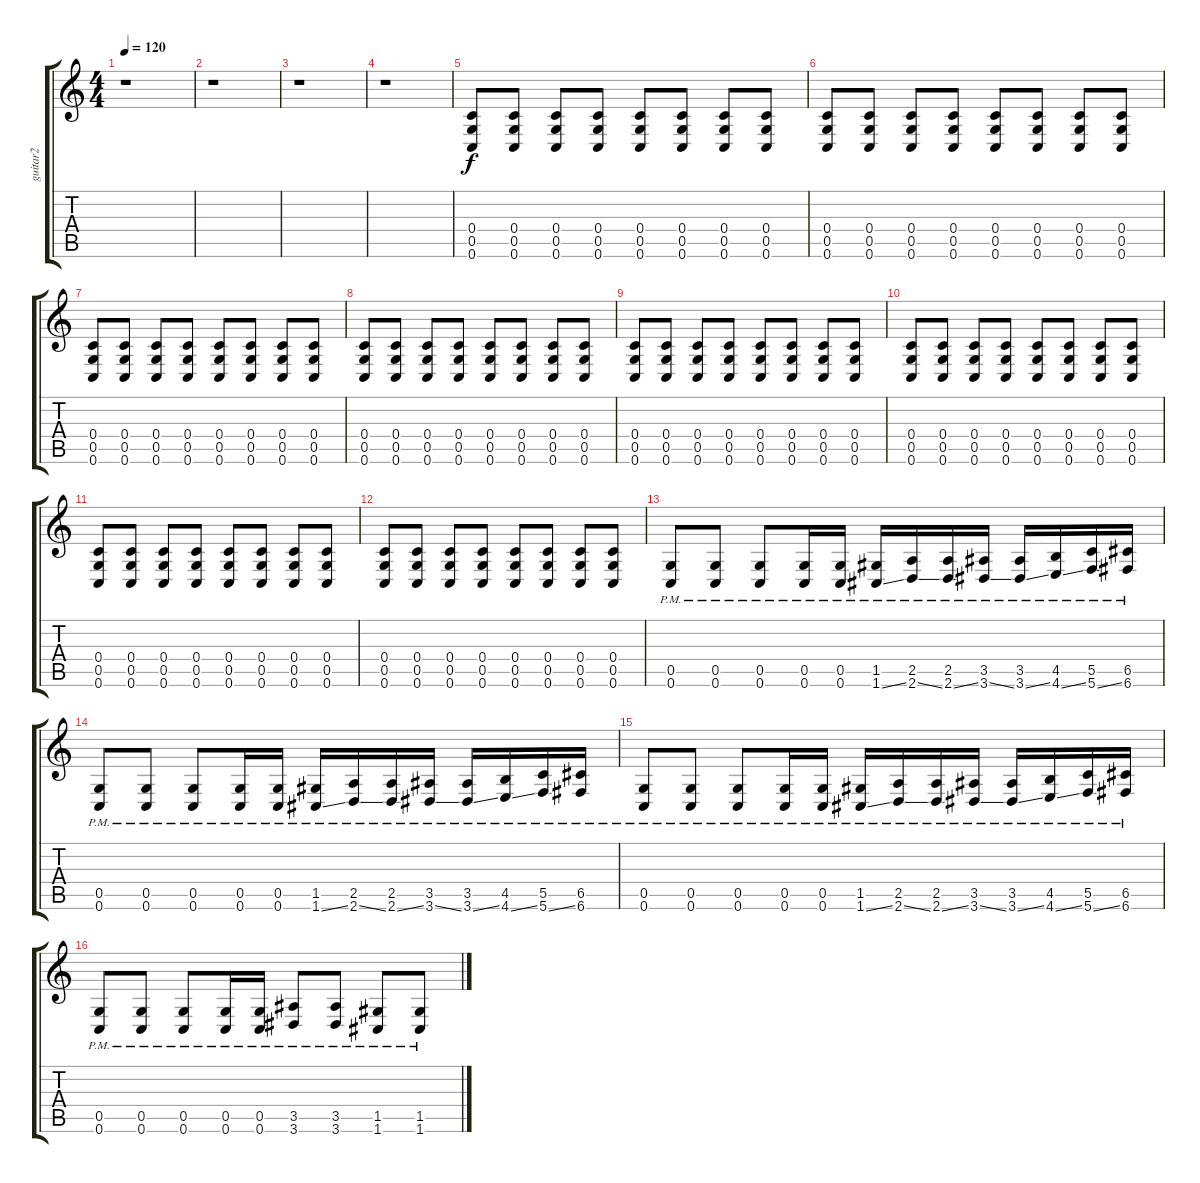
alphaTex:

\track ("guitar2" "guitar2") {instrument distortionguitar}
\staff {score tabs}
\tuning (D4 A3 F3 C3 G2 C2) {hide}
\ts (4 4)
\tempo 120
\clef g2
\ks c
r.1{dy f instrument distortionguitar} |
r.1 |
r.1 |
r.1 |
(0.4 0.5 0.6).8 (0.4 0.5 0.6).8 (0.4 0.5 0.6).8 (0.4 0.5 0.6).8 (0.4 0.5 0.6).8 (0.4 0.5 0.6).8 (0.4 0.5 0.6).8 (0.4 0.5 0.6).8 |
(0.4 0.5 0.6).8 (0.4 0.5 0.6).8 (0.4 0.5 0.6).8 (0.4 0.5 0.6).8 (0.4 0.5 0.6).8 (0.4 0.5 0.6).8 (0.4 0.5 0.6).8 (0.4 0.5 0.6).8 |
(0.4 0.5 0.6).8 (0.4 0.5 0.6).8 (0.4 0.5 0.6).8 (0.4 0.5 0.6).8 (0.4 0.5 0.6).8 (0.4 0.5 0.6).8 (0.4 0.5 0.6).8 (0.4 0.5 0.6).8 |
(0.4 0.5 0.6).8 (0.4 0.5 0.6).8 (0.4 0.5 0.6).8 (0.4 0.5 0.6).8 (0.4 0.5 0.6).8 (0.4 0.5 0.6).8 (0.4 0.5 0.6).8 (0.4 0.5 0.6).8 |
(0.4 0.5 0.6).8 (0.4 0.5 0.6).8 (0.4 0.5 0.6).8 (0.4 0.5 0.6).8 (0.4 0.5 0.6).8 (0.4 0.5 0.6).8 (0.4 0.5 0.6).8 (0.4 0.5 0.6).8 |
(0.4 0.5 0.6).8 (0.4 0.5 0.6).8 (0.4 0.5 0.6).8 (0.4 0.5 0.6).8 (0.4 0.5 0.6).8 (0.4 0.5 0.6).8 (0.4 0.5 0.6).8 (0.4 0.5 0.6).8 |
(0.4 0.5 0.6).8 (0.4 0.5 0.6).8 (0.4 0.5 0.6).8 (0.4 0.5 0.6).8 (0.4 0.5 0.6).8 (0.4 0.5 0.6).8 (0.4 0.5 0.6).8 (0.4 0.5 0.6).8 |
(0.4 0.5 0.6).8 (0.4 0.5 0.6).8 (0.4 0.5 0.6).8 (0.4 0.5 0.6).8 (0.4 0.5 0.6).8 (0.4 0.5 0.6).8 (0.4 0.5 0.6).8 (0.4 0.5 0.6).8 |
(0.5{pm} 0.6).8 (0.5{pm} 0.6).8 (0.5{pm} 0.6).8 (0.5{pm} 0.6).16 (0.5{pm} 0.6).16 (1.5{pm} 1.6{ss}).16 (2.5{pm} 2.6{ss}).16 (2.5{pm} 2.6{ss}).16 (3.5{pm} 3.6{ss}).16 (3.5{pm} 3.6{ss}).16 (4.5{pm} 4.6{ss}).16 (5.5{pm} 5.6{ss}).16 (6.5{pm} 6.6).16 |
(0.5{pm} 0.6).8 (0.5{pm} 0.6).8 (0.5{pm} 0.6).8 (0.5{pm} 0.6).16 (0.5{pm} 0.6).16 (1.5{pm} 1.6{ss}).16 (2.5{pm} 2.6{ss}).16 (2.5{pm} 2.6{ss}).16 (3.5{pm} 3.6{ss}).16 (3.5{pm} 3.6{ss}).16 (4.5{pm} 4.6{ss}).16 (5.5{pm} 5.6{ss}).16 (6.5{pm} 6.6).16 |
(0.5{pm} 0.6).8 (0.5{pm} 0.6).8 (0.5{pm} 0.6).8 (0.5{pm} 0.6).16 (0.5{pm} 0.6).16 (1.5{pm} 1.6{ss}).16 (2.5{pm} 2.6{ss}).16 (2.5{pm} 2.6{ss}).16 (3.5{pm} 3.6{ss}).16 (3.5{pm} 3.6{ss}).16 (4.5{pm} 4.6{ss}).16 (5.5{pm} 5.6{ss}).16 (6.5{pm} 6.6).16 |
(0.5{pm} 0.6).8 (0.5{pm} 0.6).8 (0.5{pm} 0.6).8 (0.5{pm} 0.6).16 (0.5{pm} 0.6).16 (3.5{pm} 3.6).8 (3.5{pm} 3.6).8 (1.5{pm} 1.6).8 (1.5{pm} 1.6).8
